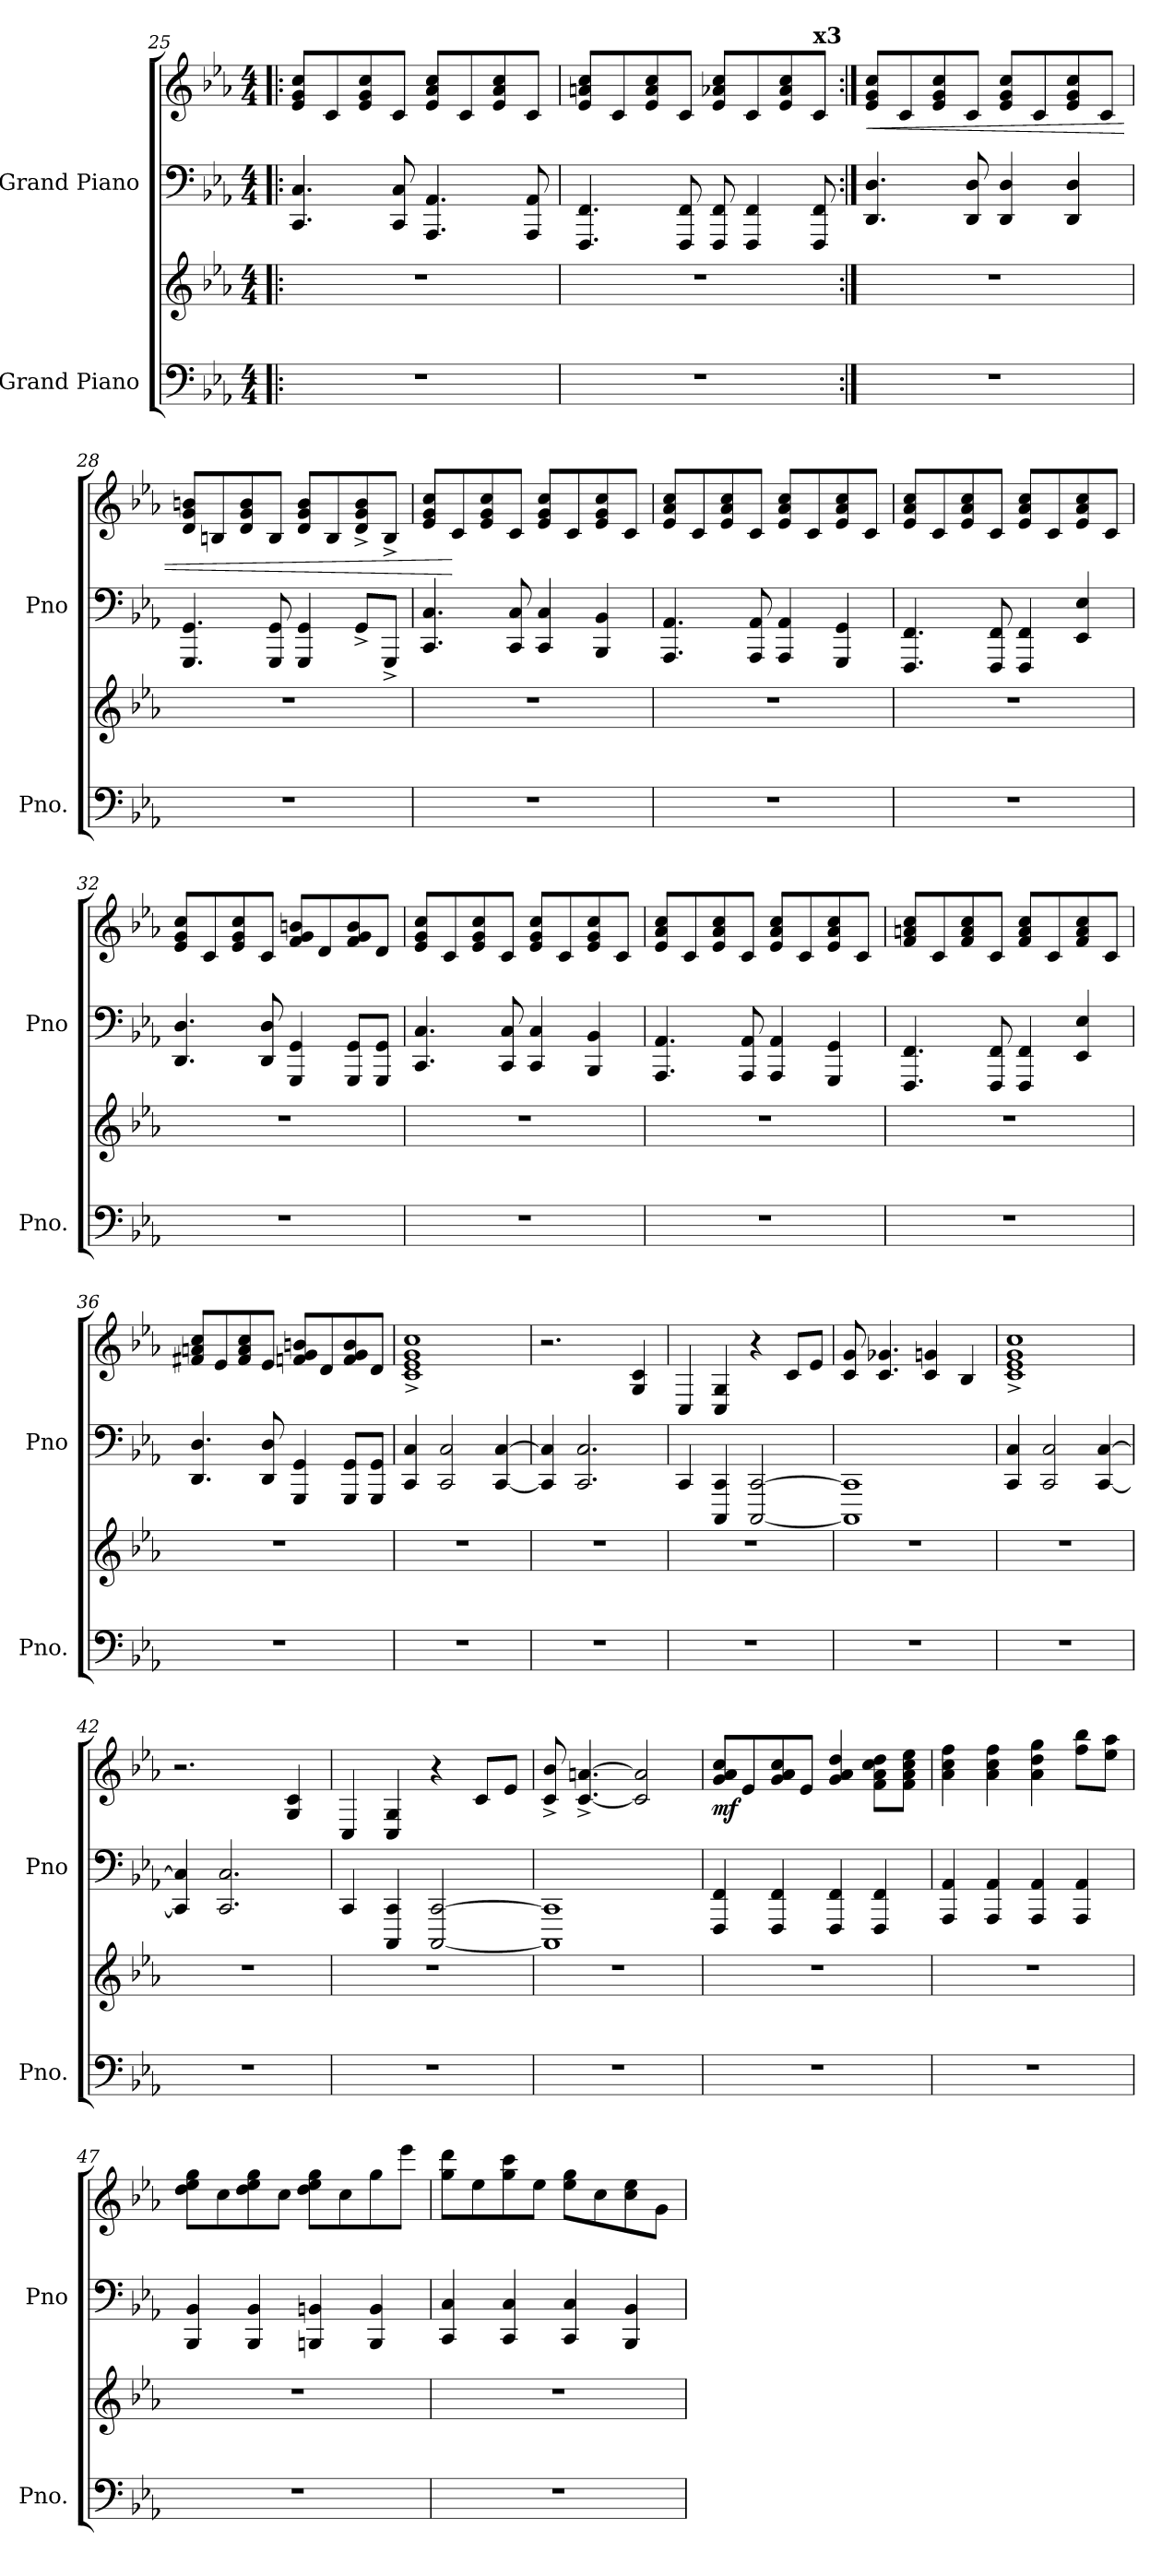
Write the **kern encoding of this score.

**kern	**kern	**kern	**kern	**dynam
*part2	*part2	*part1	*part1	*part1
*staff4	*staff3	*staff2	*staff1	*staff1/2
*I"Grand Piano	*	*I"Grand Piano	*	*
*I'Pno.	*	*I'Pno	*	*
!!LO:LB:g=z
*clefF4	*clefG2	*clefF4	*clefG2	*
*k[b-e-a-]	*k[b-e-a-]	*k[b-e-a-]	*k[b-e-a-]	*
*M4/4	*M4/4	*M4/4	*M4/4	*
=25!|:	=25!|:	=25!|:	=25!|:	=25!|:
1r	1r	4.CC/ 4.C/	8e-/ 8g/ 8cc/L	.
.	.	.	8c/	.
.	.	.	8e-/ 8g/ 8cc/	.
.	.	8CC/ 8C/	8c/J	.
.	.	4.AAA-/ 4.AA-/	8e-/ 8a-/ 8cc/L	.
.	.	.	8c/	.
.	.	.	8e-/ 8a-/ 8cc/	.
.	.	8AAA-/ 8AA-/	8c/J	.
=26	=26	=26	=26	=26
1r	1r	4.FFF/ 4.FF/	8e-/ 8an/ 8cc/L	.
.	.	.	8c/	.
.	.	.	8e-/ 8a/ 8cc/	.
.	.	8FFF/ 8FF/	8c/J	.
.	.	8FFF/ 8FF/	8e-/ 8a-X/ 8cc/L	.
.	.	4FFF/ 4FF/	8c/	.
.	.	.	8e-/ 8a-/ 8cc/	.
!	!	!	!LO:TX:a:B:t=x3	!
.	.	8FFF/ 8FF/	8c/J	.
=27:|!	=27:|!	=27:|!	=27:|!	=27:|!
!	!	!	!	!LO:HP:b
1r	1r	4.DD/ 4.D/	8e-/ 8g/ 8cc/L	<
.	.	.	8c/	.
.	.	.	8e-/ 8g/ 8cc/	.
.	.	8DD/ 8D/	8c/J	.
.	.	4DD/ 4D/	8e-/ 8g/ 8cc/L	.
.	.	.	8c/	.
.	.	4DD/ 4D/	8e-/ 8g/ 8cc/	.
.	.	.	8c/J	.
=28	=28	=28	=28	=28
1r	1r	4.GGG/ 4.GG/	8d/ 8g/ 8bn/L	.
.	.	.	8Bn/	.
.	.	.	8d/ 8g/ 8b/	.
.	.	8GGG/ 8GG/	8B/J	.
.	.	4GGG/ 4GG/	8d/ 8g/ 8b/L	.
.	.	.	8B/	.
.	.	8GG^/L	8d/^ 8g/^ 8b/^	.
.	.	8GGG^/J	8B^/J	.
!!LO:LB:g=z
=29	=29	=29	=29	=29
1r	1r	4.CC/ 4.C/	8e-/ 8g/ 8cc/L	.
.	.	.	8c/	[
.	.	.	8e-/ 8g/ 8cc/	.
.	.	8CC/ 8C/	8c/J	.
.	.	4CC/ 4C/	8e-/ 8g/ 8cc/L	.
.	.	.	8c/	.
.	.	4BBB-/ 4BB-/	8e-/ 8g/ 8cc/	.
.	.	.	8c/J	.
=30	=30	=30	=30	=30
1r	1r	4.AAA-/ 4.AA-/	8e-/ 8a-/ 8cc/L	.
.	.	.	8c/	.
.	.	.	8e-/ 8a-/ 8cc/	.
.	.	8AAA-/ 8AA-/	8c/J	.
.	.	4AAA-/ 4AA-/	8e-/ 8a-/ 8cc/L	.
.	.	.	8c/	.
.	.	4GGG/ 4GG/	8e-/ 8a-/ 8cc/	.
.	.	.	8c/J	.
=31	=31	=31	=31	=31
1r	1r	4.FFF/ 4.FF/	8e-/ 8a-/ 8cc/L	.
.	.	.	8c/	.
.	.	.	8e-/ 8a-/ 8cc/	.
.	.	8FFF/ 8FF/	8c/J	.
.	.	4FFF/ 4FF/	8e-/ 8a-/ 8cc/L	.
.	.	.	8c/	.
.	.	4EE-/ 4E-/	8e-/ 8a-/ 8cc/	.
.	.	.	8c/J	.
=32	=32	=32	=32	=32
1r	1r	4.DD/ 4.D/	8e-/ 8g/ 8cc/L	.
.	.	.	8c/	.
.	.	.	8e-/ 8g/ 8cc/	.
.	.	8DD/ 8D/	8c/J	.
.	.	4GGG/ 4GG/	8f/ 8g/ 8bn/L	.
.	.	.	8d/	.
.	.	8GGG/ 8GG/L	8f/ 8g/ 8b/	.
.	.	8GGG/ 8GG/J	8d/J	.
!!LO:LB:g=z
=33	=33	=33	=33	=33
1r	1r	4.CC/ 4.C/	8e-/ 8g/ 8cc/L	.
.	.	.	8c/	.
.	.	.	8e-/ 8g/ 8cc/	.
.	.	8CC/ 8C/	8c/J	.
.	.	4CC/ 4C/	8e-/ 8g/ 8cc/L	.
.	.	.	8c/	.
.	.	4BBB-/ 4BB-/	8e-/ 8g/ 8cc/	.
.	.	.	8c/J	.
=34	=34	=34	=34	=34
1r	1r	4.AAA-/ 4.AA-/	8e-/ 8a-/ 8cc/L	.
.	.	.	8c/	.
.	.	.	8e-/ 8a-/ 8cc/	.
.	.	8AAA-/ 8AA-/	8c/J	.
.	.	4AAA-/ 4AA-/	8e-/ 8a-/ 8cc/L	.
.	.	.	8c/	.
.	.	4GGG/ 4GG/	8e-/ 8a-/ 8cc/	.
.	.	.	8c/J	.
=35	=35	=35	=35	=35
1r	1r	4.FFF/ 4.FF/	8f/ 8an/ 8cc/L	.
.	.	.	8c/	.
.	.	.	8f/ 8a/ 8cc/	.
.	.	8FFF/ 8FF/	8c/J	.
.	.	4FFF/ 4FF/	8f/ 8a/ 8cc/L	.
.	.	.	8c/	.
.	.	4EE-/ 4E-/	8f/ 8a/ 8cc/	.
.	.	.	8c/J	.
=36	=36	=36	=36	=36
1r	1r	4.DD/ 4.D/	8f#X/ 8an/ 8cc/L	.
.	.	.	8e-/	.
.	.	.	8f#/ 8a/ 8cc/	.
.	.	8DD/ 8D/	8e-/J	.
.	.	4GGG/ 4GG/	8fn/ 8g/ 8bn/L	.
.	.	.	8d/	.
.	.	8GGG/ 8GG/L	8f/ 8g/ 8b/	.
.	.	8GGG/ 8GG/J	8d/J	.
!!LO:LB:g=z
=37	=37	=37	=37	=37
1r	1r	4CC/ 4C/	1c^ 1e-^ 1g^ 1cc^	.
.	.	2CC/ 2C/	.	.
.	.	[4CC/ [4C/	.	.
=38	=38	=38	=38	=38
1r	1r	4CC/] 4C/]	2.r	.
.	.	2.CC/ 2.C/	.	.
.	.	.	4G/ 4c/	.
=39	=39	=39	=39	=39
1r	1r	4CC/	4C/	.
.	.	4CCC/ 4CC/	4C/ 4G/	.
.	.	[2CCC/ [2CC/	4r	.
.	.	.	8c/L	.
.	.	.	8e-/J	.
=40	=40	=40	=40	=40
1r	1r	1CCC] 1CC]	8c/ 8g/	.
.	.	.	4.c/ 4.g-X/	.
.	.	.	4c/ 4gn/	.
.	.	.	4B-/	.
!!LO:PB:g=z
=41	=41	=41	=41	=41
1r	1r	4CC/ 4C/	1c^ 1e-^ 1g^ 1cc^	.
.	.	2CC/ 2C/	.	.
.	.	[4CC/ [4C/	.	.
=42	=42	=42	=42	=42
1r	1r	4CC/] 4C/]	2.r	.
.	.	2.CC/ 2.C/	.	.
.	.	.	4G/ 4c/	.
=43	=43	=43	=43	=43
1r	1r	4CC/	4C/	.
.	.	4CCC/ 4CC/	4C/ 4G/	.
.	.	[2CCC/ [2CC/	4r	.
.	.	.	8c/L	.
.	.	.	8e-/J	.
=44	=44	=44	=44	=44
1r	1r	1CCC] 1CC]	8c/^ 8b-/^	.
.	.	.	[4.c/^ [4.an/^	.
.	.	.	2c/] 2a/]	.
!!LO:LB:g=z
=45	=45	=45	=45	=45
!	!	!	!	!LO:DY:b
1r	1r	4FFF/ 4FF/	8g/ 8a-/ 8cc/L	mf
.	.	.	8e-/	.
.	.	4FFF/ 4FF/	8g/ 8a-/ 8cc/	.
.	.	.	8e-/J	.
.	.	4FFF/ 4FF/	4g/ 4a-/ 4dd/	.
.	.	4FFF/ 4FF/	8f\ 8a-\ 8cc\ 8dd\L	.
.	.	.	8f\ 8a-\ 8cc\ 8ee-\J	.
=46	=46	=46	=46	=46
1r	1r	4AAA-/ 4AA-/	4a-\ 4cc\ 4ff\	.
.	.	4AAA-/ 4AA-/	4a-\ 4cc\ 4ff\	.
.	.	4AAA-/ 4AA-/	4a-\ 4dd\ 4gg\	.
.	.	4AAA-/ 4AA-/	8ff\ 8bb-\L	.
.	.	.	8ee-\ 8aa-\J	.
=47	=47	=47	=47	=47
1r	1r	4BBB-/ 4BB-/	8dd\ 8ee-\ 8gg\L	.
.	.	.	8cc\	.
.	.	4BBB-/ 4BB-/	8dd\ 8ee-\ 8gg\	.
.	.	.	8cc\J	.
.	.	4BBBn/ 4BBn/	8dd\ 8ee-\ 8gg\L	.
.	.	.	8cc\	.
.	.	4BBB/ 4BB/	8gg\	.
.	.	.	8eee-\J	.
=48	=48	=48	=48	=48
1r	1r	4CC/ 4C/	8gg\ 8ddd\L	.
.	.	.	8ee-\	.
.	.	4CC/ 4C/	8gg\ 8ccc\	.
.	.	.	8ee-\J	.
.	.	4CC/ 4C/	8ee-\ 8gg\L	.
.	.	.	8cc\	.
.	.	4BBB-/ 4BB-/	8cc\ 8ee-\	.
.	.	.	8g\J	.
=	=	=	=	=
*-	*-	*-	*-	*-
